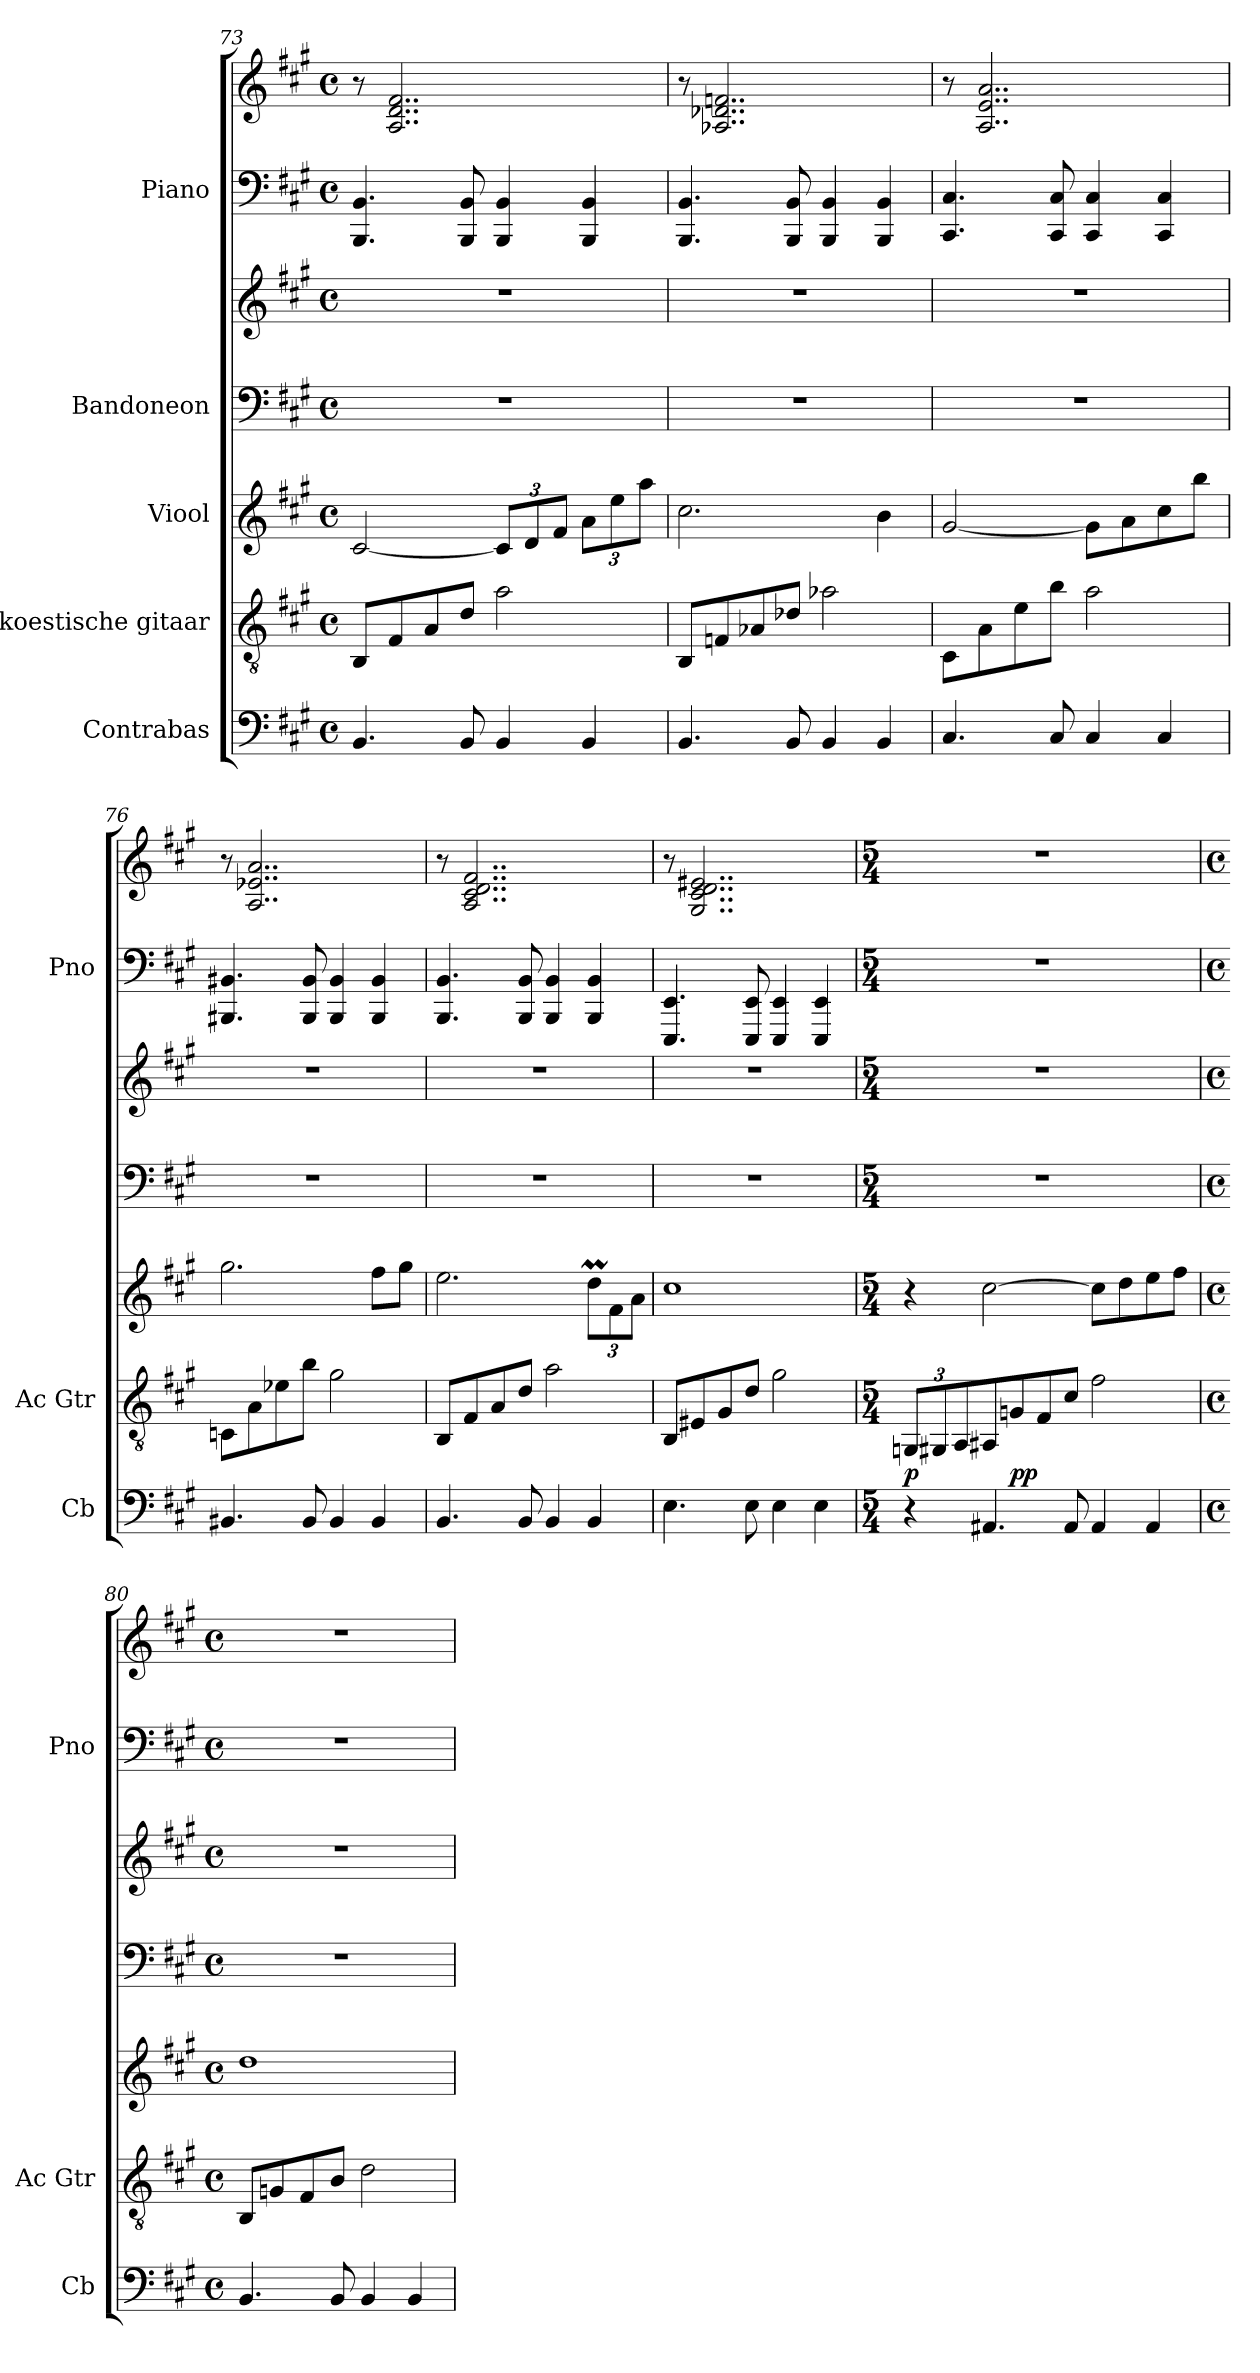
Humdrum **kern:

**kern	**kern	**dynam	**kern	**kern	**kern	**kern	**kern
*part5	*part4	*part4	*part3	*part2	*part2	*part1	*part1
*staff7	*staff6	*staff6	*staff5	*staff4	*staff3	*staff2	*staff1
*I"Contrabas	*I"Akoestische gitaar	*	*I"Viool	*I"Bandoneon	*	*I"Piano	*
*I'Cb	*I'Ac Gtr	*	*	*	*	*I'Pno	*
!!LO:PB:g=z
*clefF4	*clefGv2	*	*clefG2	*clefF4	*clefG2	*clefF4	*clefG2
*ITrd7c12	*	*	*	*	*	*	*
*k[f#c#g#]	*k[f#c#g#]	*	*k[f#c#g#]	*k[f#c#g#]	*k[f#c#g#]	*k[f#c#g#]	*k[f#c#g#]
*M4/4	*M4/4	*	*M4/4	*M4/4	*M4/4	*M4/4	*M4/4
*met(c)	*met(c)	*	*met(c)	*met(c)	*met(c)	*met(c)	*met(c)
=73	=73	=73	=73	=73	=73	=73	=73
4.BBB/	8BB/L	.	[2c#/	1r	1r	4.BBB/ 4.BB/	8r
.	8F#/	.	.	.	.	.	2..A/ 2..d/ 2..f#/
.	8A/	.	.	.	.	.	.
8BBB/	8d/J	.	.	.	.	8BBB/ 8BB/	.
*	*	*	*Xbrackettup	*	*	*	*
4BBB/	2a\	.	12c#/L]	.	.	4BBB/ 4BB/	.
.	.	.	12d/	.	.	.	.
.	.	.	12f#/J	.	.	.	.
4BBB/	.	.	12a\L	.	.	4BBB/ 4BB/	.
.	.	.	12ee\	.	.	.	.
.	.	.	12aa\J	.	.	.	.
=74	=74	=74	=74	=74	=74	=74	=74
4.BBB/	8BB/L	.	2.cc#\	1r	1r	4.BBB/ 4.BB/	8r
.	8Fn/	.	.	.	.	.	2..A-X/ 2..d-X/ 2..fn/
.	8A-X/	.	.	.	.	.	.
8BBB/	8d-X/J	.	.	.	.	8BBB/ 8BB/	.
4BBB/	2a-X\	.	.	.	.	4BBB/ 4BB/	.
4BBB/	.	.	4b\	.	.	4BBB/ 4BB/	.
=75	=75	=75	=75	=75	=75	=75	=75
4.CC#/	8C#\L	.	[2g#/	1r	1r	4.CC#/ 4.C#/	8r
.	8A\	.	.	.	.	.	2..A/ 2..e/ 2..a/
.	8e\	.	.	.	.	.	.
8CC#/	8b\J	.	.	.	.	8CC#/ 8C#/	.
4CC#/	2a\	.	8g#\L]	.	.	4CC#/ 4C#/	.
.	.	.	8a\	.	.	.	.
4CC#/	.	.	8cc#\	.	.	4CC#/ 4C#/	.
.	.	.	8bb\J	.	.	.	.
=76	=76	=76	=76	=76	=76	=76	=76
4.BBB#X/	8Cn\L	.	2.gg#\	1r	1r	4.BBB#X/ 4.BB#X/	8r
.	8A\	.	.	.	.	.	2..A/ 2..e-X/ 2..a/
.	8e-X\	.	.	.	.	.	.
8BBB#/	8b\J	.	.	.	.	8BBB#/ 8BB#/	.
4BBB#/	2g#\	.	.	.	.	4BBB#/ 4BB#/	.
4BBB#/	.	.	8ff#\L	.	.	4BBB#/ 4BB#/	.
.	.	.	8gg#\J	.	.	.	.
!!LO:LB:g=z
=77	=77	=77	=77	=77	=77	=77	=77
4.BBB/	8BB/L	.	2.ee\	1r	1r	4.BBB/ 4.BB/	8r
.	8F#/	.	.	.	.	.	2..A/ 2..c#/ 2..d/ 2..f#/
.	8A/	.	.	.	.	.	.
8BBB/	8d/J	.	.	.	.	8BBB/ 8BB/	.
4BBB/	2a\	.	.	.	.	4BBB/ 4BB/	.
4BBB/	.	.	12ddM\L	.	.	4BBB/ 4BB/	.
.	.	.	12f#\	.	.	.	.
.	.	.	12a\J	.	.	.	.
=78	=78	=78	=78	=78	=78	=78	=78
4.EE\	8BB/L	.	1cc#	1r	1r	4.EEE/ 4.EE/	8r
.	8E#X/	.	.	.	.	.	2..G#/ 2..c#/ 2..d/ 2..e#X/
.	8G#/	.	.	.	.	.	.
8EE\	8d/J	.	.	.	.	8EEE/ 8EE/	.
4EE\	2g#\	.	.	.	.	4EEE/ 4EE/	.
4EE\	.	.	.	.	.	4EEE/ 4EE/	.
=79	=79	=79	=79	=79	=79	=79	=79
*M5/4	*M5/4	*	*M5/4	*M5/4	*M5/4	*M5/4	*M5/4
*	*Xbrackettup	*	*	*	*	*	*
!	!	!LO:DY:b	!	!	!	!	!
4r	12GGn/L	p	4r	4%5r	4%5r	4%5r	4%5r
.	12GG#X/	.	.	.	.	.	.
.	12AA/	.	.	.	.	.	.
4.AAA#X/	8AA#X/	.	[2cc#\	.	.	.	.
!	!	!LO:DY:b	!	!	!	!	!
.	8Gn/	pp	.	.	.	.	.
.	8F#/	.	.	.	.	.	.
8AAA#/	8c#/J	.	.	.	.	.	.
4AAA#/	2f#\	.	8cc#\L]	.	.	.	.
.	.	.	8dd\	.	.	.	.
4AAA#/	.	.	8ee\	.	.	.	.
.	.	.	8ff#\J	.	.	.	.
=80	=80	=80	=80	=80	=80	=80	=80
*M4/4	*M4/4	*	*M4/4	*M4/4	*M4/4	*M4/4	*M4/4
*met(c)	*met(c)	*	*met(c)	*met(c)	*met(c)	*met(c)	*met(c)
4.BBB/	8BB/L	.	1dd	1r	1r	1r	1r
.	8Gn/	.	.	.	.	.	.
.	8F#/	.	.	.	.	.	.
8BBB/	8B/J	.	.	.	.	.	.
4BBB/	2d\	.	.	.	.	.	.
4BBB/	.	.	.	.	.	.	.
=	=	=	=	=	=	=	=
*-	*-	*-	*-	*-	*-	*-	*-
